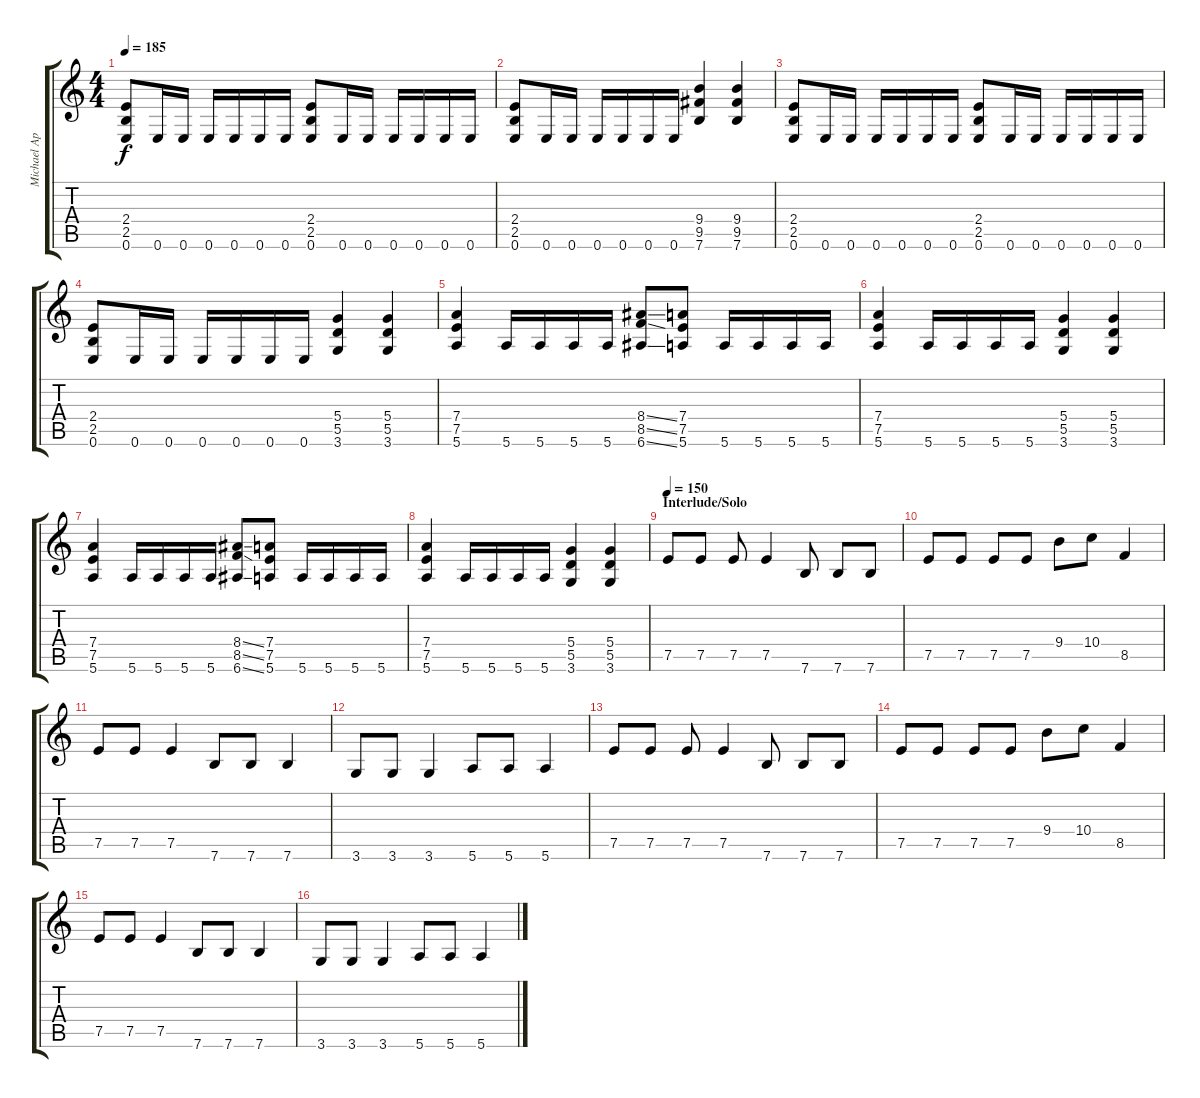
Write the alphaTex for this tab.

\track ("Michael Apofis" "Michael Ap") {instrument overdrivenguitar}
\staff {score tabs}
\tuning (E4 B3 G3 D3 A2 E2) {hide}
\ts (4 4)
\tempo 185
\clef g2
\ks c
(2.4 2.5 0.6).8{dy f} 0.6.16 0.6.16 0.6.16 0.6.16 0.6.16 0.6.16 (2.4 2.5 0.6).8 0.6.16 0.6.16 0.6.16 0.6.16 0.6.16 0.6.16 |
(2.4 2.5 0.6).8 0.6.16 0.6.16 0.6.16 0.6.16 0.6.16 0.6.16 (9.4 9.5 7.6).4 (9.4 9.5 7.6).4 |
(2.4 2.5 0.6).8 0.6.16 0.6.16 0.6.16 0.6.16 0.6.16 0.6.16 (2.4 2.5 0.6).8 0.6.16 0.6.16 0.6.16 0.6.16 0.6.16 0.6.16 |
(2.4 2.5 0.6).8 0.6.16 0.6.16 0.6.16 0.6.16 0.6.16 0.6.16 (5.4 5.5 3.6).4 (5.4 5.5 3.6).4 |
(7.4 7.5 5.6).4 5.6.16 5.6.16 5.6.16 5.6.16 (8.4{ss} 8.5{ss} 6.6{ss}).8 (7.4 7.5 5.6).8 5.6.16 5.6.16 5.6.16 5.6.16 |
(7.4 7.5 5.6).4 5.6.16 5.6.16 5.6.16 5.6.16 (5.4 5.5 3.6).4 (5.4 5.5 3.6).4 |
(7.4 7.5 5.6).4 5.6.16 5.6.16 5.6.16 5.6.16 (8.4{ss} 8.5{ss} 6.6{ss}).8 (7.4 7.5 5.6).8 5.6.16 5.6.16 5.6.16 5.6.16 |
(7.4 7.5 5.6).4 5.6.16 5.6.16 5.6.16 5.6.16 (5.4 5.5 3.6).4 (5.4 5.5 3.6).4 |
\section ("" "Interlude/Solo")
\tempo 150
7.5.8 7.5.8 7.5.8 7.5.4 7.6.8 7.6.8 7.6.8 |
7.5.8 7.5.8 7.5.8 7.5.8 9.4.8 10.4.8 8.5.4 |
7.5.8 7.5.8 7.5.4 7.6.8 7.6.8 7.6.4 |
3.6.8 3.6.8 3.6.4 5.6.8 5.6.8 5.6.4 |
7.5.8 7.5.8 7.5.8 7.5.4 7.6.8 7.6.8 7.6.8 |
7.5.8 7.5.8 7.5.8 7.5.8 9.4.8 10.4.8 8.5.4 |
7.5.8 7.5.8 7.5.4 7.6.8 7.6.8 7.6.4 |
3.6.8 3.6.8 3.6.4 5.6.8 5.6.8 5.6.4
